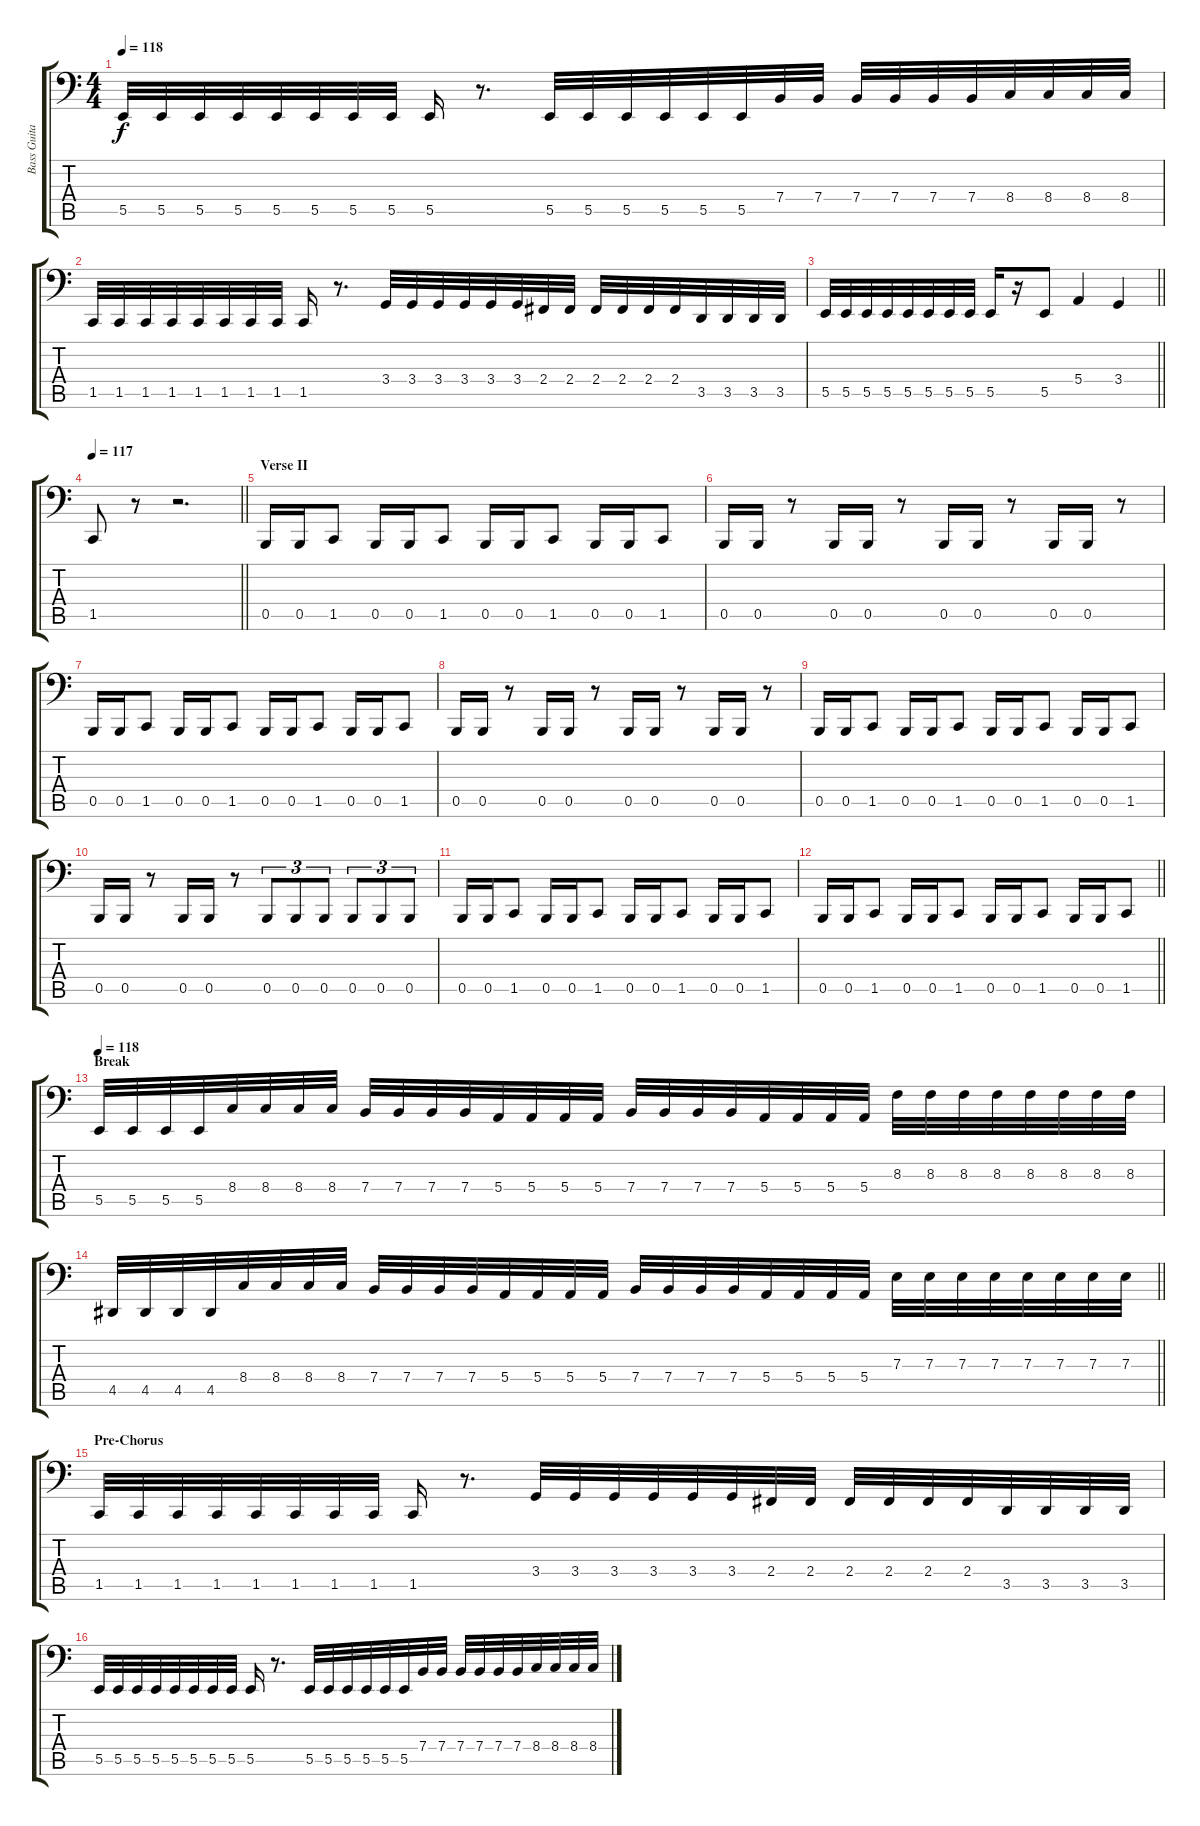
\track ("Bass Guitar" "Bass Guita") {instrument electricbassfinger}
\staff {score tabs}
\tuning (G2 D2 A1 E1 B0 Gb0) {hide}
\ts (4 4)
\tempo 118
\clef f4
\ks c
5.5.32{dy f} 5.5.32 5.5.32 5.5.32 5.5.32 5.5.32 5.5.32 5.5.32 5.5.16 r.8{d} 5.5.32 5.5.32 5.5.32 5.5.32 5.5.32 5.5.32 7.4.32 7.4.32 7.4.32 7.4.32 7.4.32 7.4.32 8.4.32 8.4.32 8.4.32 8.4.32 |
1.5.32 1.5.32 1.5.32 1.5.32 1.5.32 1.5.32 1.5.32 1.5.32 1.5.16 r.8{d} 3.4.32 3.4.32 3.4.32 3.4.32 3.4.32 3.4.32 2.4.32 2.4.32 2.4.32 2.4.32 2.4.32 2.4.32 3.5.32 3.5.32 3.5.32 3.5.32 |
\barLineRight lightlight
5.5.32 5.5.32 5.5.32 5.5.32 5.5.32 5.5.32 5.5.32 5.5.32 5.5.16 r.16 5.5.8 5.4.4 3.4.4 |
\tempo 117
\barLineRight lightlight
1.5.8 r.8 r.2{d} |
\section ("" "Verse II")
0.5.16 0.5.16 1.5.8 0.5.16 0.5.16 1.5.8 0.5.16 0.5.16 1.5.8 0.5.16 0.5.16 1.5.8 |
0.5.16 0.5.16 r.8 0.5.16 0.5.16 r.8 0.5.16 0.5.16 r.8 0.5.16 0.5.16 r.8 |
0.5.16 0.5.16 1.5.8 0.5.16 0.5.16 1.5.8 0.5.16 0.5.16 1.5.8 0.5.16 0.5.16 1.5.8 |
0.5.16 0.5.16 r.8 0.5.16 0.5.16 r.8 0.5.16 0.5.16 r.8 0.5.16 0.5.16 r.8 |
0.5.16 0.5.16 1.5.8 0.5.16 0.5.16 1.5.8 0.5.16 0.5.16 1.5.8 0.5.16 0.5.16 1.5.8 |
0.5.16 0.5.16 r.8 0.5.16 0.5.16 r.8 0.5.8{tu (3 2)} 0.5.8{tu (3 2)} 0.5.8{tu (3 2)} 0.5.8{tu (3 2)} 0.5.8{tu (3 2)} 0.5.8{tu (3 2)} |
0.5.16 0.5.16 1.5.8 0.5.16 0.5.16 1.5.8 0.5.16 0.5.16 1.5.8 0.5.16 0.5.16 1.5.8 |
\barLineRight lightlight
0.5.16 0.5.16 1.5.8 0.5.16 0.5.16 1.5.8 0.5.16 0.5.16 1.5.8 0.5.16 0.5.16 1.5.8 |
\section ("" "Break")
\tempo 118
5.5.32 5.5.32 5.5.32 5.5.32 8.4.32 8.4.32 8.4.32 8.4.32 7.4.32 7.4.32 7.4.32 7.4.32 5.4.32 5.4.32 5.4.32 5.4.32 7.4.32 7.4.32 7.4.32 7.4.32 5.4.32 5.4.32 5.4.32 5.4.32 8.3.32 8.3.32 8.3.32 8.3.32 8.3.32 8.3.32 8.3.32 8.3.32 |
\barLineRight lightlight
4.5.32 4.5.32 4.5.32 4.5.32 8.4.32 8.4.32 8.4.32 8.4.32 7.4.32 7.4.32 7.4.32 7.4.32 5.4.32 5.4.32 5.4.32 5.4.32 7.4.32 7.4.32 7.4.32 7.4.32 5.4.32 5.4.32 5.4.32 5.4.32 7.3.32 7.3.32 7.3.32 7.3.32 7.3.32 7.3.32 7.3.32 7.3.32 |
\section ("" "Pre-Chorus")
1.5.32 1.5.32 1.5.32 1.5.32 1.5.32 1.5.32 1.5.32 1.5.32 1.5.16 r.8{d} 3.4.32 3.4.32 3.4.32 3.4.32 3.4.32 3.4.32 2.4.32 2.4.32 2.4.32 2.4.32 2.4.32 2.4.32 3.5.32 3.5.32 3.5.32 3.5.32 |
5.5.32 5.5.32 5.5.32 5.5.32 5.5.32 5.5.32 5.5.32 5.5.32 5.5.16 r.8{d} 5.5.32 5.5.32 5.5.32 5.5.32 5.5.32 5.5.32 7.4.32 7.4.32 7.4.32 7.4.32 7.4.32 7.4.32 8.4.32 8.4.32 8.4.32 8.4.32
